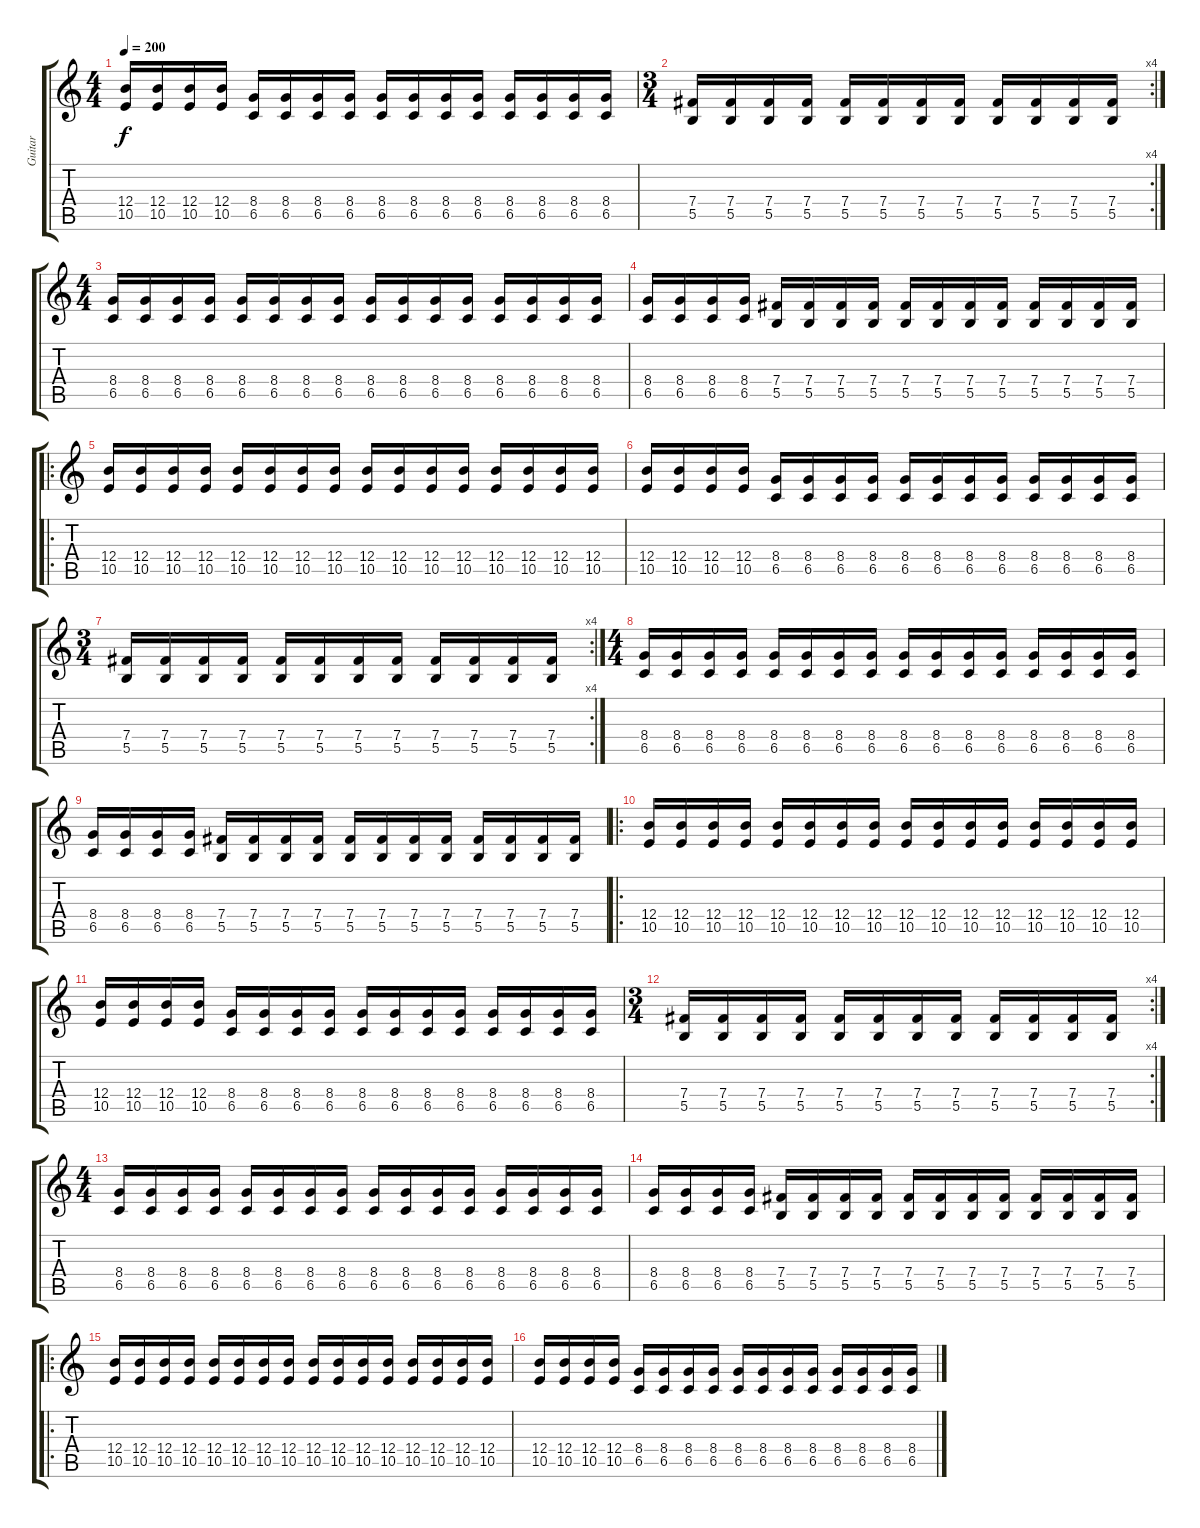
\track ("Guitar " "Guitar ") {instrument distortionguitar}
\staff {score tabs}
\tuning (Db4 Ab3 E3 B2 Gb2 Db2) {hide}
\ts (4 4)
\tempo 200
\clef g2
\ks c
(12.4 10.5).16{dy f} (12.4 10.5).16 (12.4 10.5).16 (12.4 10.5).16 (8.4 6.5).16 (8.4 6.5).16 (8.4 6.5).16 (8.4 6.5).16 (8.4 6.5).16 (8.4 6.5).16 (8.4 6.5).16 (8.4 6.5).16 (8.4 6.5).16 (8.4 6.5).16 (8.4 6.5).16 (8.4 6.5).16 |
\rc 4
\ts (3 4)
(7.4 5.5).16 (7.4 5.5).16 (7.4 5.5).16 (7.4 5.5).16 (7.4 5.5).16 (7.4 5.5).16 (7.4 5.5).16 (7.4 5.5).16 (7.4 5.5).16 (7.4 5.5).16 (7.4 5.5).16 (7.4 5.5).16 |
\ts (4 4)
(8.4 6.5).16 (8.4 6.5).16 (8.4 6.5).16 (8.4 6.5).16 (8.4 6.5).16 (8.4 6.5).16 (8.4 6.5).16 (8.4 6.5).16 (8.4 6.5).16 (8.4 6.5).16 (8.4 6.5).16 (8.4 6.5).16 (8.4 6.5).16 (8.4 6.5).16 (8.4 6.5).16 (8.4 6.5).16 |
(8.4 6.5).16 (8.4 6.5).16 (8.4 6.5).16 (8.4 6.5).16 (7.4 5.5).16 (7.4 5.5).16 (7.4 5.5).16 (7.4 5.5).16 (7.4 5.5).16 (7.4 5.5).16 (7.4 5.5).16 (7.4 5.5).16 (7.4 5.5).16 (7.4 5.5).16 (7.4 5.5).16 (7.4 5.5).16 |
\ro
(12.4 10.5).16 (12.4 10.5).16 (12.4 10.5).16 (12.4 10.5).16 (12.4 10.5).16 (12.4 10.5).16 (12.4 10.5).16 (12.4 10.5).16 (12.4 10.5).16 (12.4 10.5).16 (12.4 10.5).16 (12.4 10.5).16 (12.4 10.5).16 (12.4 10.5).16 (12.4 10.5).16 (12.4 10.5).16 |
(12.4 10.5).16 (12.4 10.5).16 (12.4 10.5).16 (12.4 10.5).16 (8.4 6.5).16 (8.4 6.5).16 (8.4 6.5).16 (8.4 6.5).16 (8.4 6.5).16 (8.4 6.5).16 (8.4 6.5).16 (8.4 6.5).16 (8.4 6.5).16 (8.4 6.5).16 (8.4 6.5).16 (8.4 6.5).16 |
\rc 4
\ts (3 4)
(7.4 5.5).16 (7.4 5.5).16 (7.4 5.5).16 (7.4 5.5).16 (7.4 5.5).16 (7.4 5.5).16 (7.4 5.5).16 (7.4 5.5).16 (7.4 5.5).16 (7.4 5.5).16 (7.4 5.5).16 (7.4 5.5).16 |
\ts (4 4)
(8.4 6.5).16 (8.4 6.5).16 (8.4 6.5).16 (8.4 6.5).16 (8.4 6.5).16 (8.4 6.5).16 (8.4 6.5).16 (8.4 6.5).16 (8.4 6.5).16 (8.4 6.5).16 (8.4 6.5).16 (8.4 6.5).16 (8.4 6.5).16 (8.4 6.5).16 (8.4 6.5).16 (8.4 6.5).16 |
(8.4 6.5).16 (8.4 6.5).16 (8.4 6.5).16 (8.4 6.5).16 (7.4 5.5).16 (7.4 5.5).16 (7.4 5.5).16 (7.4 5.5).16 (7.4 5.5).16 (7.4 5.5).16 (7.4 5.5).16 (7.4 5.5).16 (7.4 5.5).16 (7.4 5.5).16 (7.4 5.5).16 (7.4 5.5).16 |
\ro
(12.4 10.5).16 (12.4 10.5).16 (12.4 10.5).16 (12.4 10.5).16 (12.4 10.5).16 (12.4 10.5).16 (12.4 10.5).16 (12.4 10.5).16 (12.4 10.5).16 (12.4 10.5).16 (12.4 10.5).16 (12.4 10.5).16 (12.4 10.5).16 (12.4 10.5).16 (12.4 10.5).16 (12.4 10.5).16 |
(12.4 10.5).16 (12.4 10.5).16 (12.4 10.5).16 (12.4 10.5).16 (8.4 6.5).16 (8.4 6.5).16 (8.4 6.5).16 (8.4 6.5).16 (8.4 6.5).16 (8.4 6.5).16 (8.4 6.5).16 (8.4 6.5).16 (8.4 6.5).16 (8.4 6.5).16 (8.4 6.5).16 (8.4 6.5).16 |
\rc 4
\ts (3 4)
(7.4 5.5).16 (7.4 5.5).16 (7.4 5.5).16 (7.4 5.5).16 (7.4 5.5).16 (7.4 5.5).16 (7.4 5.5).16 (7.4 5.5).16 (7.4 5.5).16 (7.4 5.5).16 (7.4 5.5).16 (7.4 5.5).16 |
\ts (4 4)
(8.4 6.5).16 (8.4 6.5).16 (8.4 6.5).16 (8.4 6.5).16 (8.4 6.5).16 (8.4 6.5).16 (8.4 6.5).16 (8.4 6.5).16 (8.4 6.5).16 (8.4 6.5).16 (8.4 6.5).16 (8.4 6.5).16 (8.4 6.5).16 (8.4 6.5).16 (8.4 6.5).16 (8.4 6.5).16 |
(8.4 6.5).16 (8.4 6.5).16 (8.4 6.5).16 (8.4 6.5).16 (7.4 5.5).16 (7.4 5.5).16 (7.4 5.5).16 (7.4 5.5).16 (7.4 5.5).16 (7.4 5.5).16 (7.4 5.5).16 (7.4 5.5).16 (7.4 5.5).16 (7.4 5.5).16 (7.4 5.5).16 (7.4 5.5).16 |
\ro
(12.4 10.5).16 (12.4 10.5).16 (12.4 10.5).16 (12.4 10.5).16 (12.4 10.5).16 (12.4 10.5).16 (12.4 10.5).16 (12.4 10.5).16 (12.4 10.5).16 (12.4 10.5).16 (12.4 10.5).16 (12.4 10.5).16 (12.4 10.5).16 (12.4 10.5).16 (12.4 10.5).16 (12.4 10.5).16 |
(12.4 10.5).16 (12.4 10.5).16 (12.4 10.5).16 (12.4 10.5).16 (8.4 6.5).16 (8.4 6.5).16 (8.4 6.5).16 (8.4 6.5).16 (8.4 6.5).16 (8.4 6.5).16 (8.4 6.5).16 (8.4 6.5).16 (8.4 6.5).16 (8.4 6.5).16 (8.4 6.5).16 (8.4 6.5).16
